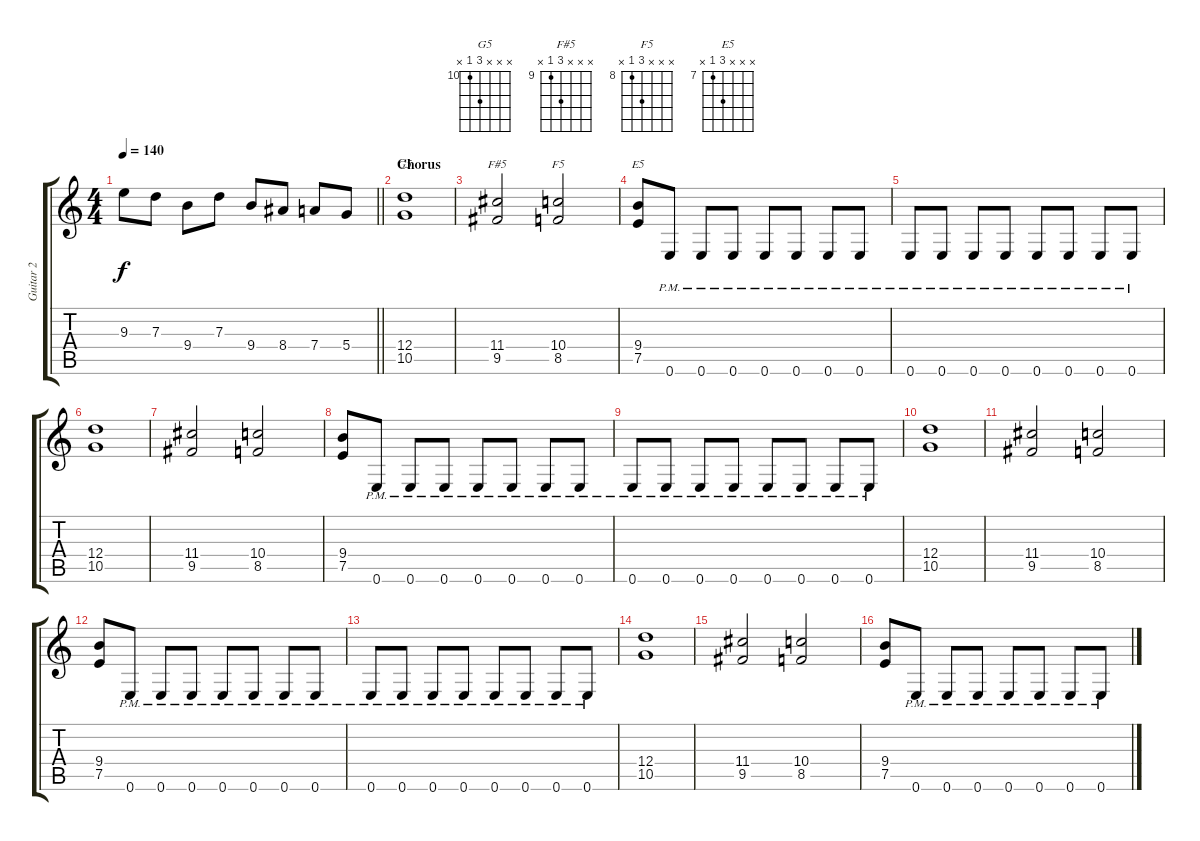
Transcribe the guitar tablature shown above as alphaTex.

\track ("Guitar 2" "Guitar 2") {instrument distortionguitar}
\staff {score tabs}
\tuning (E4 B3 G3 D3 A2 E2) {hide}
\chord ("G5" x x x 12 10 x) {firstfret 10}
\chord ("F#5" x x x 11 9 x) {firstfret 9}
\chord ("F5" x x x 10 8 x) {firstfret 8}
\chord ("E5" x x x 9 7 x) {firstfret 7}
\ts (4 4)
\tempo 140
\clef g2
\barLineRight lightlight
\ks c
9.3.8{dy f} 7.3.8 9.4.8 7.3.8 9.4.8 8.4.8 7.4.8 5.4.8 |
\section ("" "Chorus")
(12.4 10.5).1{ch "G5"} |
(11.4 9.5).2{ch "F#5"} (10.4 8.5).2{ch "F5"} |
(9.4 7.5).8{ch "E5"} 0.6{pm}.8 0.6{pm}.8 0.6{pm}.8 0.6{pm}.8 0.6{pm}.8 0.6{pm}.8 0.6{pm}.8 |
0.6{pm}.8 0.6{pm}.8 0.6{pm}.8 0.6{pm}.8 0.6{pm}.8 0.6{pm}.8 0.6{pm}.8 0.6{pm}.8 |
(12.4 10.5).1 |
(11.4 9.5).2 (10.4 8.5).2 |
(9.4 7.5).8 0.6{pm}.8 0.6{pm}.8 0.6{pm}.8 0.6{pm}.8 0.6{pm}.8 0.6{pm}.8 0.6{pm}.8 |
0.6{pm}.8 0.6{pm}.8 0.6{pm}.8 0.6{pm}.8 0.6{pm}.8 0.6{pm}.8 0.6{pm}.8 0.6{pm}.8 |
(12.4 10.5).1 |
(11.4 9.5).2 (10.4 8.5).2 |
(9.4 7.5).8 0.6{pm}.8 0.6{pm}.8 0.6{pm}.8 0.6{pm}.8 0.6{pm}.8 0.6{pm}.8 0.6{pm}.8 |
0.6{pm}.8 0.6{pm}.8 0.6{pm}.8 0.6{pm}.8 0.6{pm}.8 0.6{pm}.8 0.6{pm}.8 0.6{pm}.8 |
(12.4 10.5).1 |
(11.4 9.5).2 (10.4 8.5).2 |
(9.4 7.5).8 0.6{pm}.8 0.6{pm}.8 0.6{pm}.8 0.6{pm}.8 0.6{pm}.8 0.6{pm}.8 0.6{pm}.8
